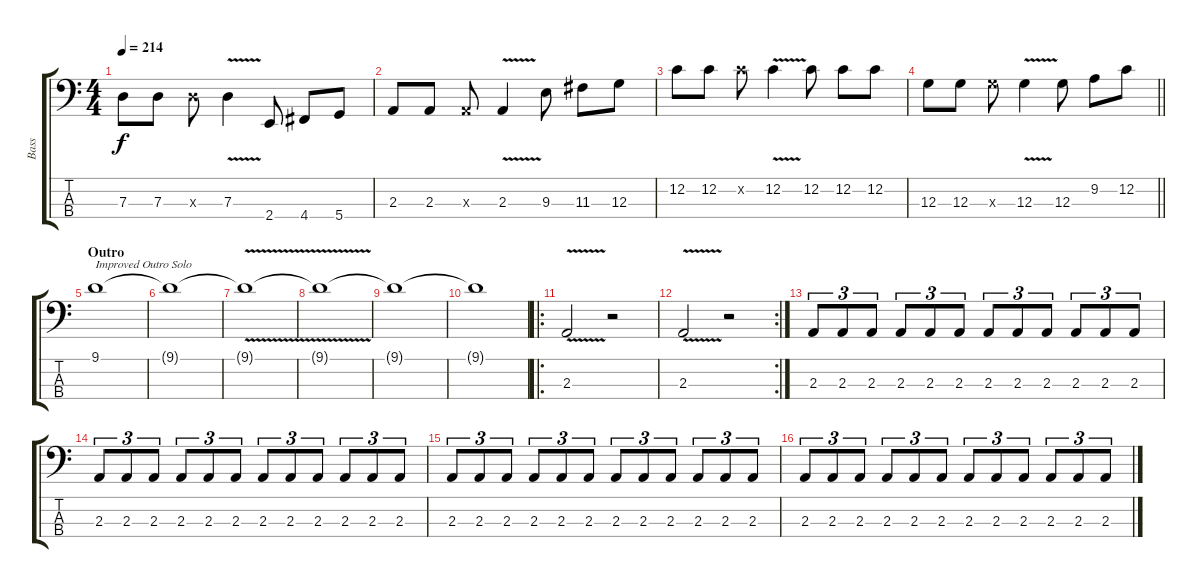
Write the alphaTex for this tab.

\track ("Bass" "Bass") {instrument electricbasspick}
\staff {score tabs}
\tuning (F2 C2 G1 D1) {hide}
\ts (4 4)
\tempo 214
\clef f4
\ks c
7.3.8{dy f} 7.3.8 7.3{x}.8 7.3{v}.4 2.4.8 4.4.8 5.4.8 |
2.3.8 2.3.8 2.3{x}.8 2.3{v}.4 9.3.8 11.3.8 12.3.8 |
12.2.8 12.2.8 12.2{x}.8 12.2{v}.4 12.2.8 12.2.8 12.2.8 |
\barLineRight lightlight
12.3.8 12.3.8 12.3{x}.8 12.3{v}.4 12.3.8 9.2.8 12.2.8 |
\section ("" "Outro")
9.1.1{txt "Improved Outro Solo"} |
9.1{t}.1 |
9.1{v t}.1 |
9.1{t}.1 |
9.1{t}.1 |
9.1{t}.1 |
\ro
2.3{v}.2 r.2 |
\rc 2
2.3{v}.2 r.2 |
2.3.8{tu (3 2)} 2.3.8{tu (3 2)} 2.3.8{tu (3 2)} 2.3.8{tu (3 2)} 2.3.8{tu (3 2)} 2.3.8{tu (3 2)} 2.3.8{tu (3 2)} 2.3.8{tu (3 2)} 2.3.8{tu (3 2)} 2.3.8{tu (3 2)} 2.3.8{tu (3 2)} 2.3.8{tu (3 2)} |
2.3.8{tu (3 2)} 2.3.8{tu (3 2)} 2.3.8{tu (3 2)} 2.3.8{tu (3 2)} 2.3.8{tu (3 2)} 2.3.8{tu (3 2)} 2.3.8{tu (3 2)} 2.3.8{tu (3 2)} 2.3.8{tu (3 2)} 2.3.8{tu (3 2)} 2.3.8{tu (3 2)} 2.3.8{tu (3 2)} |
2.3.8{tu (3 2)} 2.3.8{tu (3 2)} 2.3.8{tu (3 2)} 2.3.8{tu (3 2)} 2.3.8{tu (3 2)} 2.3.8{tu (3 2)} 2.3.8{tu (3 2)} 2.3.8{tu (3 2)} 2.3.8{tu (3 2)} 2.3.8{tu (3 2)} 2.3.8{tu (3 2)} 2.3.8{tu (3 2)} |
2.3.8{tu (3 2)} 2.3.8{tu (3 2)} 2.3.8{tu (3 2)} 2.3.8{tu (3 2)} 2.3.8{tu (3 2)} 2.3.8{tu (3 2)} 2.3.8{tu (3 2)} 2.3.8{tu (3 2)} 2.3.8{tu (3 2)} 2.3.8{tu (3 2)} 2.3.8{tu (3 2)} 2.3.8{tu (3 2)}
